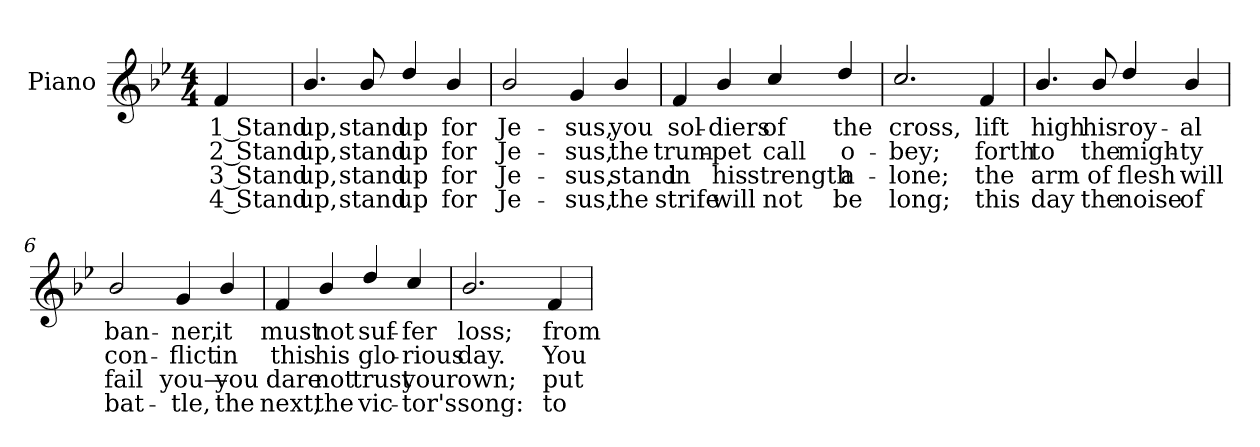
**kern	**text	**text	**text	**text
*part1	*part1	*part1	*part1	*part1
*staff1	*staff1	*staff1	*staff1	*staff1
*I"Piano	*	*	*	*
*I'Pno.	*	*	*	*
!!LO:PB:g=z
*clefG2	*	*	*	*
*k[b-e-]	*	*	*	*
*B-:	*	*	*	*
*M4/4	*	*	*	*
=	=	=	=	=
!	!LO:LY:b:color=#000000	!LO:LY:b:color=#000000	!LO:LY:b:color=#000000	!LO:LY:b:color=#000000
4fi/	1 Stand	2 Stand	3 Stand	4 Stand
=1	=1	=1	=1	=1
!	!LO:LY:b:color=#000000	!LO:LY:b:color=#000000	!LO:LY:b:color=#000000	!LO:LY:b:color=#000000
4.b-i/	up,	up,	up,	up,
!	!LO:LY:b:color=#000000	!LO:LY:b:color=#000000	!LO:LY:b:color=#000000	!LO:LY:b:color=#000000
8b-i/	stand	stand	stand	stand
!	!LO:LY:b:color=#000000	!LO:LY:b:color=#000000	!LO:LY:b:color=#000000	!LO:LY:b:color=#000000
4ddi/	up	up	up	up
!	!LO:LY:b:color=#000000	!LO:LY:b:color=#000000	!LO:LY:b:color=#000000	!LO:LY:b:color=#000000
4b-i/	for	for	for	for
=2	=2	=2	=2	=2
!	!LO:LY:b:color=#000000	!LO:LY:b:color=#000000	!LO:LY:b:color=#000000	!LO:LY:b:color=#000000
2b-i/	Je-	Je-	Je-	-Je-
!	!LO:LY:b:color=#000000	!LO:LY:b:color=#000000	!LO:LY:b:color=#000000	!LO:LY:b:color=#000000
4gi/	-sus,	-sus,	-sus,	sus,
!	!LO:LY:b:color=#000000	!LO:LY:b:color=#000000	!LO:LY:b:color=#000000	!LO:LY:b:color=#000000
4b-i/	you	the	stand	the
=3	=3	=3	=3	=3
!	!LO:LY:b:color=#000000	!LO:LY:b:color=#000000	!LO:LY:b:color=#000000	!LO:LY:b:color=#000000
4fi/	sol-	trum-	in	strife
!	!LO:LY:b:color=#000000	!LO:LY:b:color=#000000	!LO:LY:b:color=#000000	!LO:LY:b:color=#000000
4b-i/	-diers	-pet	his	will
!	!LO:LY:b:color=#000000	!LO:LY:b:color=#000000	!LO:LY:b:color=#000000	!LO:LY:b:color=#000000
4cci/	of	call	strength	not
!	!LO:LY:b:color=#000000	!LO:LY:b:color=#000000	!LO:LY:b:color=#000000	!LO:LY:b:color=#000000
4ddi/	the	o-	a-	-be
!!LO:LB:g=z
=4	=4	=4	=4	=4
!	!LO:LY:b:color=#000000	!LO:LY:b:color=#000000	!LO:LY:b:color=#000000	!LO:LY:b:color=#000000
2.cci/	cross,	-bey;	lone;	long;
!	!LO:LY:b:color=#000000	!LO:LY:b:color=#000000	!LO:LY:b:color=#000000	!LO:LY:b:color=#000000
4fi/	lift	forth	the	this
=5	=5	=5	=5	=5
!	!LO:LY:b:color=#000000	!LO:LY:b:color=#000000	!LO:LY:b:color=#000000	!LO:LY:b:color=#000000
4.b-i/	high	to	arm	day
!	!LO:LY:b:color=#000000	!LO:LY:b:color=#000000	!LO:LY:b:color=#000000	!LO:LY:b:color=#000000
8b-i/	his	the	of	the
!	!LO:LY:b:color=#000000	!LO:LY:b:color=#000000	!LO:LY:b:color=#000000	!LO:LY:b:color=#000000
4ddi/	roy-	migh-	flesh	noise
!	!LO:LY:b:color=#000000	!LO:LY:b:color=#000000	!LO:LY:b:color=#000000	!LO:LY:b:color=#000000
4b-i/	-al	-ty	will	of
=6	=6	=6	=6	=6
!	!LO:LY:b:color=#000000	!LO:LY:b:color=#000000	!LO:LY:b:color=#000000	!LO:LY:b:color=#000000
2b-i/	ban-	con-	fail	bat-
!	!LO:LY:b:color=#000000	!LO:LY:b:color=#000000	!LO:LY:b:color=#000000	!LO:LY:b:color=#000000
4gi/	-ner,	-flict	-you—	tle,
!	!LO:LY:b:color=#000000	!LO:LY:b:color=#000000	!LO:LY:b:color=#000000	!LO:LY:b:color=#000000
4b-i/	it	in	you	the
=7	=7	=7	=7	=7
!	!LO:LY:b:color=#000000	!LO:LY:b:color=#000000	!LO:LY:b:color=#000000	!LO:LY:b:color=#000000
4fi/	must	this	dare	next,
!	!LO:LY:b:color=#000000	!LO:LY:b:color=#000000	!LO:LY:b:color=#000000	!LO:LY:b:color=#000000
4b-i/	not	his	not	the
!	!LO:LY:b:color=#000000	!LO:LY:b:color=#000000	!LO:LY:b:color=#000000	!LO:LY:b:color=#000000
4ddi/	suf-	glo-	trust	vic-
!	!LO:LY:b:color=#000000	!LO:LY:b:color=#000000	!LO:LY:b:color=#000000	!LO:LY:b:color=#000000
4cci/	-fer	-rious	-your	tor's
!!LO:LB:g=z
=8	=8	=8	=8	=8
!	!LO:LY:b:color=#000000	!LO:LY:b:color=#000000	!LO:LY:b:color=#000000	!LO:LY:b:color=#000000
2.b-i/	loss;	day.	own;	song:
!	!LO:LY:b:color=#000000	!LO:LY:b:color=#000000	!LO:LY:b:color=#000000	!LO:LY:b:color=#000000
4fi/	from	You	put	to
=	=	=	=	=
*-	*-	*-	*-	*-
